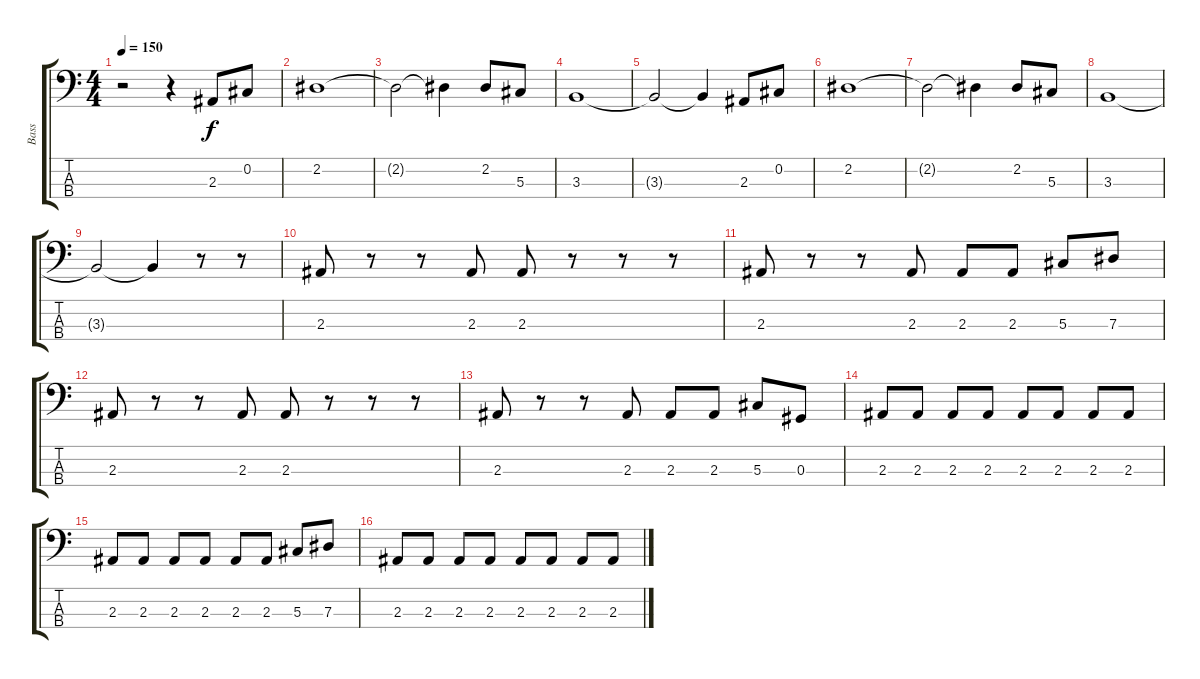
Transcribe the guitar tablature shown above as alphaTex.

\track ("Bass" "Bass") {instrument electricbassfinger}
\staff {score tabs}
\tuning (Gb2 Db2 Ab1 Eb1) {hide}
\ts (4 4)
\tempo 150
\clef f4
\ks c
r.2{dy f instrument electricbassfinger} r.4 2.3.8 0.2.8 |
2.2.1 |
2.2{t}.2 2.2{t}.4 2.2.8 5.3.8 |
3.3.1 |
3.3{t}.2 3.3{t}.4 2.3.8 0.2.8 |
2.2.1 |
2.2{t}.2 2.2{t}.4 2.2.8 5.3.8 |
3.3.1 |
3.3{t}.2 3.3{t}.4 r.8 r.8 |
2.3.8 r.8 r.8 2.3.8 2.3.8 r.8 r.8 r.8 |
2.3.8 r.8 r.8 2.3.8 2.3.8 2.3.8 5.3.8 7.3.8 |
2.3.8 r.8 r.8 2.3.8 2.3.8 r.8 r.8 r.8 |
2.3.8 r.8 r.8 2.3.8 2.3.8 2.3.8 5.3.8 0.3.8 |
2.3.8 2.3.8 2.3.8 2.3.8 2.3.8 2.3.8 2.3.8 2.3.8 |
2.3.8 2.3.8 2.3.8 2.3.8 2.3.8 2.3.8 5.3.8 7.3.8 |
2.3.8 2.3.8 2.3.8 2.3.8 2.3.8 2.3.8 2.3.8 2.3.8
